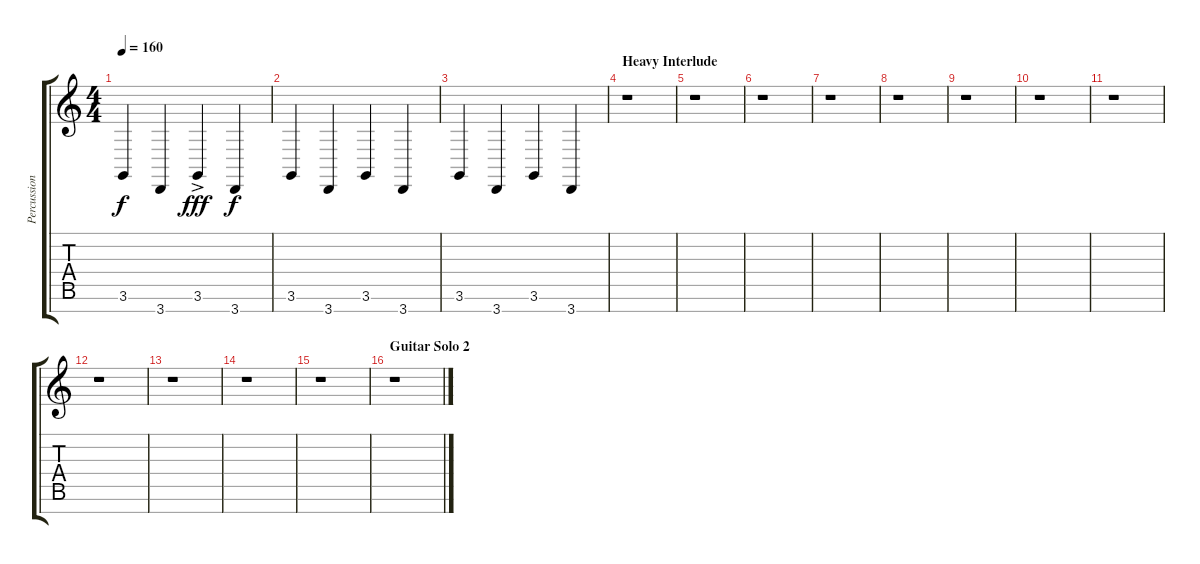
\track ("Percussion Section" "Percussion") {instrument timpani}
\staff {score tabs}
\tuning (E4 B3 G3 D3 A2 E2 B1) {hide}
\ts (4 4)
\tempo 160
\clef g2
\ks c
3.6.4{dy f} 3.7.4 3.6{ac}.4{dy fff} 3.7.4{dy f} |
3.6.4 3.7.4 3.6.4 3.7.4 |
3.6.4 3.7.4 3.6.4 3.7.4 |
\section ("" "Heavy Interlude")
r.1 |
r.1 |
r.1 |
r.1 |
r.1 |
r.1 |
r.1 |
r.1 |
r.1 |
r.1 |
r.1 |
r.1 |
\section ("" "Guitar Solo 2")
r.1
